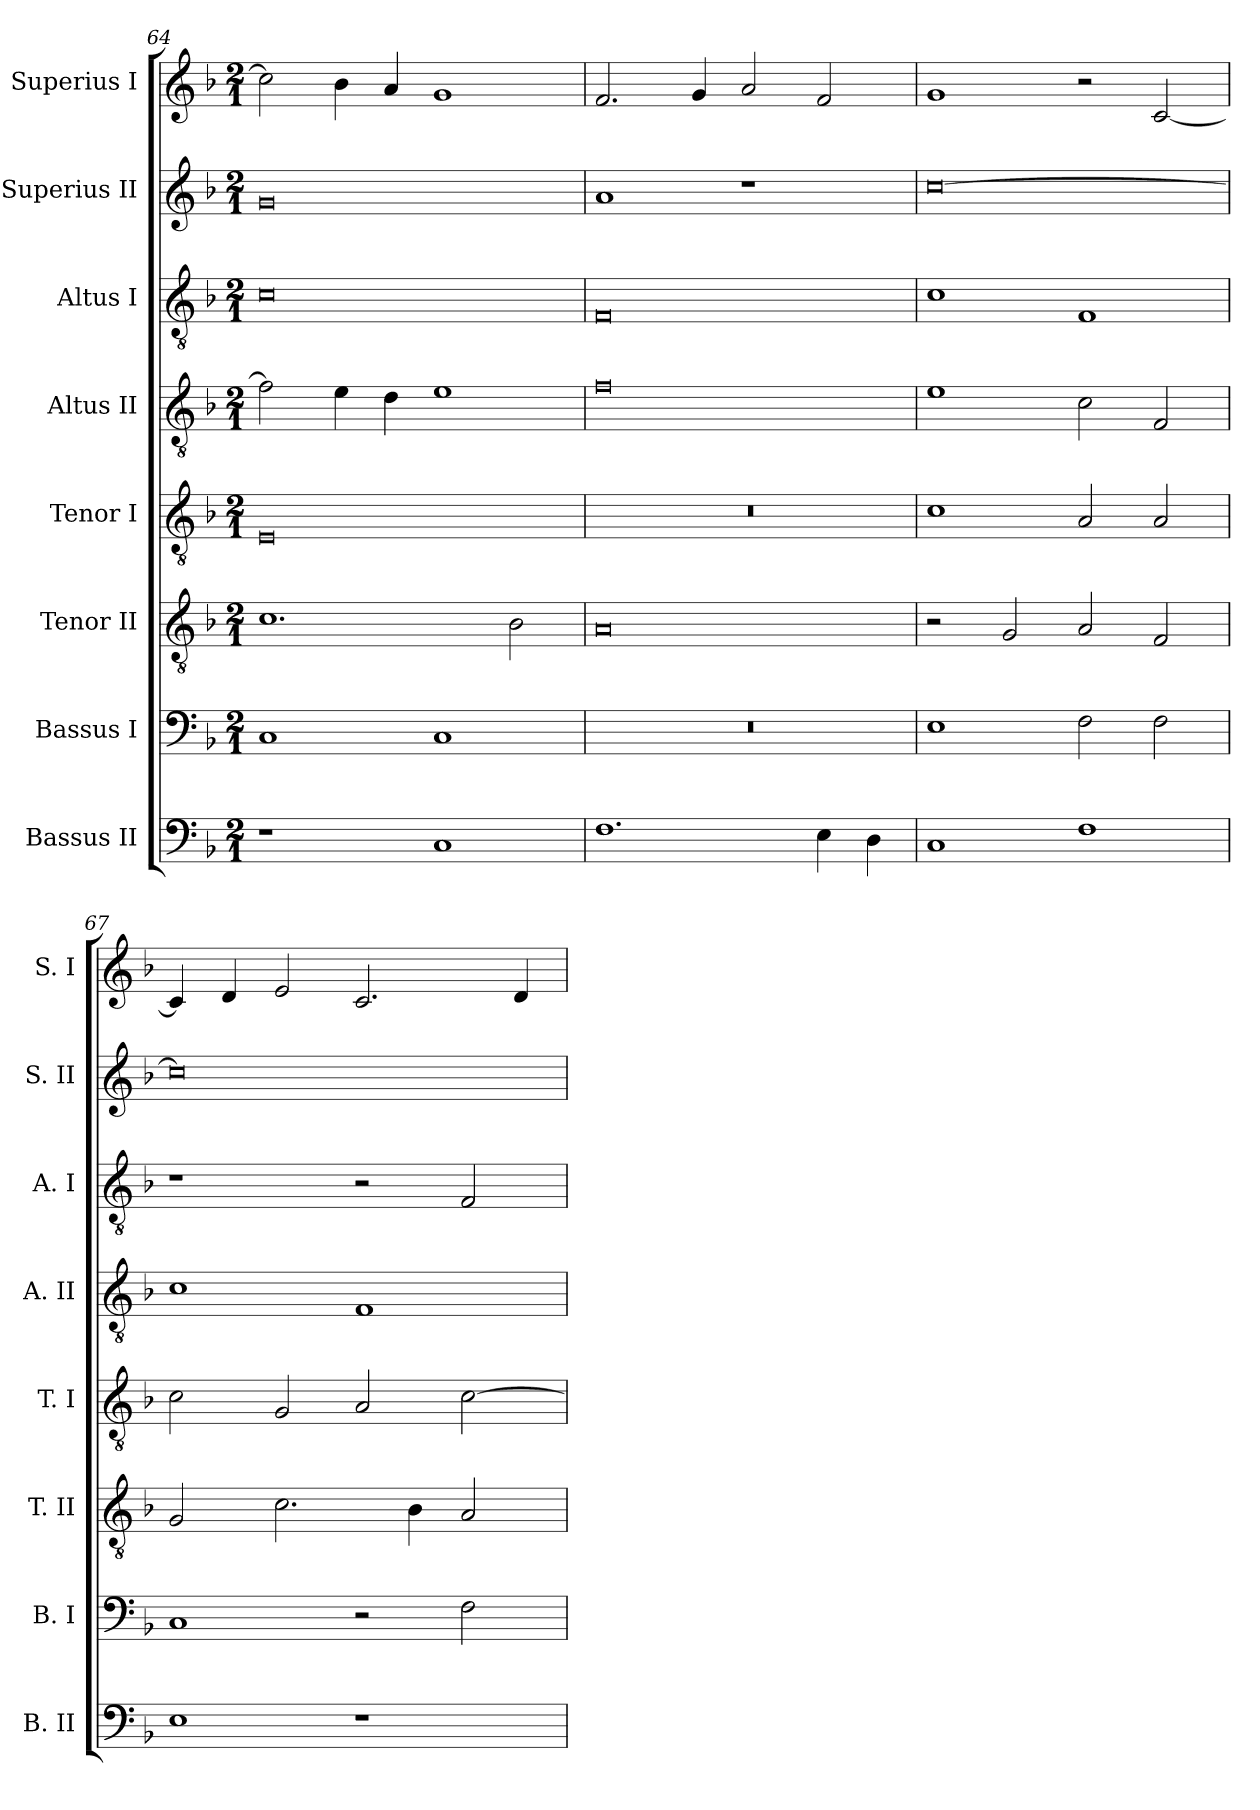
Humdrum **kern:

**kern	**kern	**kern	**kern	**kern	**kern	**kern	**kern
*part8	*part7	*part6	*part5	*part4	*part3	*part2	*part1
*staff8	*staff7	*staff6	*staff5	*staff4	*staff3	*staff2	*staff1
*I"Bassus II	*I"Bassus I	*I"Tenor II	*I"Tenor I	*I"Altus II	*I"Altus I	*I"Superius II	*I"Superius I
*I'B. II	*I'B. I	*I'T. II	*I'T. I	*I'A. II	*I'A. I	*I'S. II	*I'S. I
*clefF4	*clefF4	*clefGv2	*clefGv2	*clefGv2	*clefGv2	*clefG2	*clefG2
*k[b-]	*k[b-]	*k[b-]	*k[b-]	*k[b-]	*k[b-]	*k[b-]	*k[b-]
*F:	*F:	*F:	*F:	*F:	*F:	*F:	*F:
*M2/1	*M2/1	*M2/1	*M2/1	*M2/1	*M2/1	*M2/1	*M2/1
=64	=64	=64	=64	=64	=64	=64	=64
1r	1C	1.c	0E	2f]	0c	0g	2cc]
.	.	.	.	4e	.	.	4b-
.	.	.	.	4d	.	.	4a
1C	1C	.	.	1e	.	.	1g
.	.	2B-	.	.	.	.	.
=65	=65	=65	=65	=65	=65	=65	=65
1.F	0r	0A	0r	0f	0F	1a	2.f
.	.	.	.	.	.	.	4g
.	.	.	.	.	.	1r	2a
4E	.	.	.	.	.	.	2f
4D	.	.	.	.	.	.	.
=66	=66	=66	=66	=66	=66	=66	=66
1C	1E	2r	1c	1e	1c	[0cc	1g
.	.	2G	.	.	.	.	.
1F	2F	2A	2A	2c	1F	.	2r
.	2F	2F	2A	2F	.	.	[2c
=67	=67	=67	=67	=67	=67	=67	=67
1E	1C	2G	2c	1c	1r	0cc]	4c]
.	.	.	.	.	.	.	4d
.	.	2.c	2G	.	.	.	2e
1r	2r	.	2A	1F	2r	.	2.c
.	.	4B-	.	.	.	.	.
.	2F	2A	[2c	.	2F	.	.
.	.	.	.	.	.	.	4d
=	=	=	=	=	=	=	=
*-	*-	*-	*-	*-	*-	*-	*-
